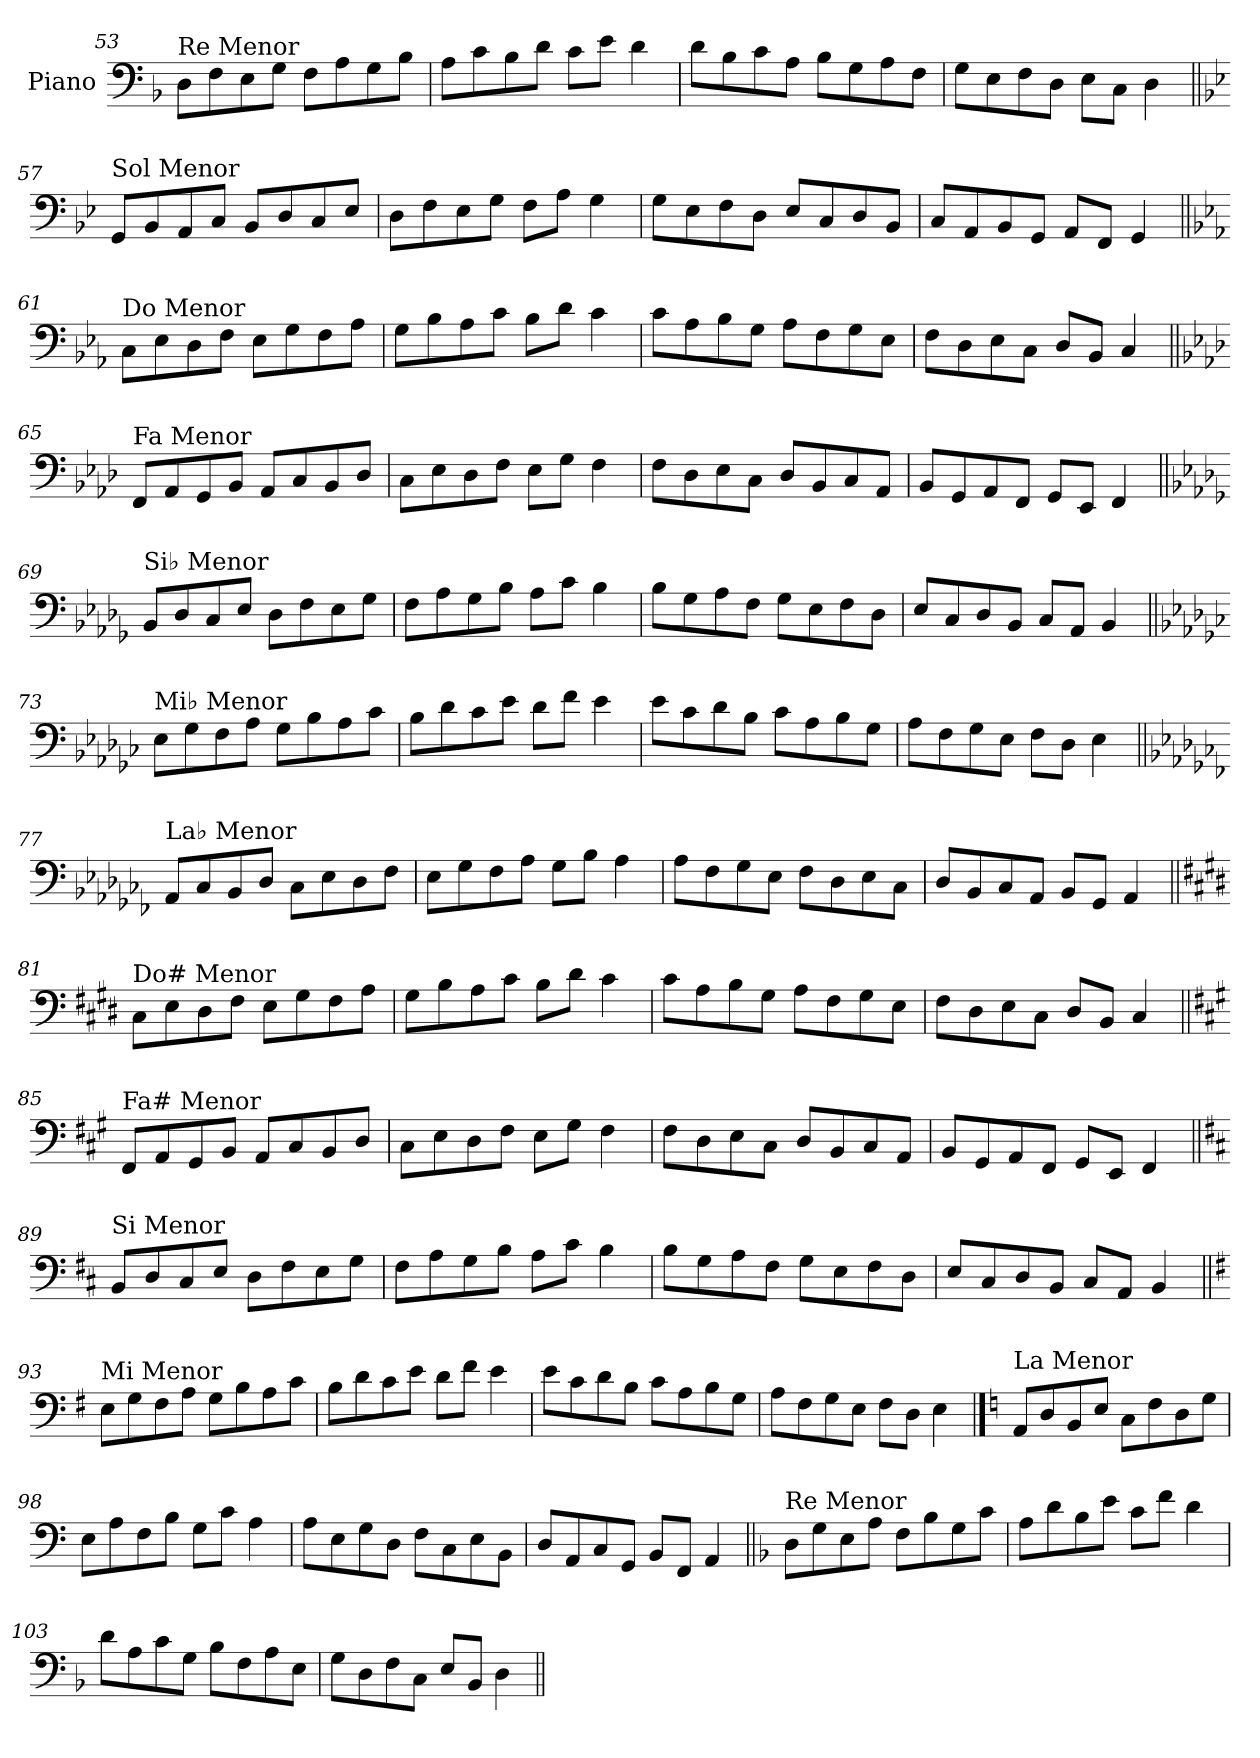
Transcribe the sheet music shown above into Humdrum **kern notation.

**kern
*part1
*staff1
*I"Piano
*I'Pno.
!!LO:LB:g=z
*clefF4
*k[b-]
=53
!LO:TX:a:t=Re Menor
8D\L
8F\
8E\
8G\J
8F\L
8A\
8G\
8B-\J
=54
8A\L
8c\
8B-\
8d\J
8c\L
8e\J
4d\
=55
8d\L
8B-\
8c\
8A\J
8B-\L
8G\
8A\
8F\J
=56
8G\L
8E\
8F\
8D\J
8E\L
8C\J
4D\
!!LO:LB:g=z
=57||
*k[b-e-]
!LO:TX:a:t=Sol Menor
8GG/L
8BB-/
8AA/
8C/J
8BB-/L
8D/
8C/
8E-/J
=58
8D\L
8F\
8E-\
8G\J
8F\L
8A\J
4G\
=59
8G\L
8E-\
8F\
8D\J
8E-/L
8C/
8D/
8BB-/J
=60
8C/L
8AA/
8BB-/
8GG/J
8AA/L
8FF/J
4GG/
!!LO:LB:g=z
=61||
*k[b-e-a-]
!LO:TX:a:t=Do Menor
8C\L
8E-\
8D\
8F\J
8E-\L
8G\
8F\
8A-\J
=62
8G\L
8B-\
8A-\
8c\J
8B-\L
8d\J
4c\
=63
8c\L
8A-\
8B-\
8G\J
8A-\L
8F\
8G\
8E-\J
=64
8F\L
8D\
8E-\
8C\J
8D/L
8BB-/J
4C/
!!LO:LB:g=z
=65||
*k[b-e-a-d-]
!LO:TX:a:t=Fa Menor
8FF/L
8AA-/
8GG/
8BB-/J
8AA-/L
8C/
8BB-/
8D-/J
=66
8C\L
8E-\
8D-\
8F\J
8E-\L
8G\J
4F\
=67
8F\L
8D-\
8E-\
8C\J
8D-/L
8BB-/
8C/
8AA-/J
=68
8BB-/L
8GG/
8AA-/
8FF/J
8GG/L
8EE-/J
4FF/
!!LO:LB:g=z
=69||
*k[b-e-a-d-g-]
!LO:TX:a:t=Si♭ Menor
8BB-/L
8D-/
8C/
8E-/J
8D-\L
8F\
8E-\
8G-\J
=70
8F\L
8A-\
8G-\
8B-\J
8A-\L
8c\J
4B-\
=71
8B-\L
8G-\
8A-\
8F\J
8G-\L
8E-\
8F\
8D-\J
=72
8E-/L
8C/
8D-/
8BB-/J
8C/L
8AA-/J
4BB-/
!!LO:LB:g=z
=73||
*k[b-e-a-d-g-c-]
!LO:TX:a:t=Mi♭ Menor
8E-\L
8G-\
8F\
8A-\J
8G-\L
8B-\
8A-\
8c-\J
=74
8B-\L
8d-\
8c-\
8e-\J
8d-\L
8f\J
4e-\
=75
8e-\L
8c-\
8d-\
8B-\J
8c-\L
8A-\
8B-\
8G-\J
=76
8A-\L
8F\
8G-\
8E-\J
8F\L
8D-\J
4E-\
!!LO:LB:g=z
=77||
*k[b-e-a-d-g-c-f-]
!LO:TX:a:t=La♭ Menor
8AA-/L
8C-/
8BB-/
8D-/J
8C-\L
8E-\
8D-\
8F-\J
=78
8E-\L
8G-\
8F-\
8A-\J
8G-\L
8B-\J
4A-\
=79
8A-\L
8F-\
8G-\
8E-\J
8F-\L
8D-\
8E-\
8C-\J
=80
8D-/L
8BB-/
8C-/
8AA-/J
8BB-/L
8GG-/J
4AA-/
!!LO:LB:g=z
=81||
*k[f#c#g#d#]
!LO:TX:a:t=Do# Menor
8C#\L
8E\
8D#\
8F#\J
8E\L
8G#\
8F#\
8A\J
=82
8G#\L
8B\
8A\
8c#\J
8B\L
8d#\J
4c#\
=83
8c#\L
8A\
8B\
8G#\J
8A\L
8F#\
8G#\
8E\J
=84
8F#\L
8D#\
8E\
8C#\J
8D#/L
8BB/J
4C#/
!!LO:LB:g=z
=85||
*k[f#c#g#]
!LO:TX:a:t=Fa# Menor
8FF#/L
8AA/
8GG#/
8BB/J
8AA/L
8C#/
8BB/
8D/J
=86
8C#\L
8E\
8D\
8F#\J
8E\L
8G#\J
4F#\
=87
8F#\L
8D\
8E\
8C#\J
8D/L
8BB/
8C#/
8AA/J
=88
8BB/L
8GG#/
8AA/
8FF#/J
8GG#/L
8EE/J
4FF#/
!!LO:LB:g=z
=89||
*k[f#c#]
!LO:TX:a:t=Si Menor
8BB/L
8D/
8C#/
8E/J
8D\L
8F#\
8E\
8G\J
=90
8F#\L
8A\
8G\
8B\J
8A\L
8c#\J
4B\
=91
8B\L
8G\
8A\
8F#\J
8G\L
8E\
8F#\
8D\J
=92
8E/L
8C#/
8D/
8BB/J
8C#/L
8AA/J
4BB/
!!LO:LB:g=z
=93||
*k[f#]
!LO:TX:a:t=Mi Menor
8E\L
8G\
8F#\
8A\J
8G\L
8B\
8A\
8c\J
=94
8B\L
8d\
8c\
8e\J
8d\L
8f#\J
4e\
=95
8e\L
8c\
8d\
8B\J
8c\L
8A\
8B\
8G\J
=96
8A\L
8F#\
8G\
8E\J
8F#\L
8D\J
4E\
!!LO:PB:g=z
==97
*k[]
!LO:TX:a:t=La Menor
8AA/L
8D/
8BB/
8E/J
8C\L
8F\
8D\
8G\J
=98
8E\L
8A\
8F\
8B\J
8G\L
8c\J
4A\
=99
8A\L
8E\
8G\
8D\J
8F\L
8C\
8E\
8BB\J
=100
8D/L
8AA/
8C/
8GG/J
8BB/L
8FF/J
4AA/
!!LO:LB:g=z
=101||
*k[b-]
!LO:TX:a:t=Re Menor
8D\L
8G\
8E\
8A\J
8F\L
8B-\
8G\
8c\J
=102
8A\L
8d\
8B-\
8e\J
8c\L
8f\J
4d\
=103
8d\L
8A\
8c\
8G\J
8B-\L
8F\
8A\
8E\J
=104
8G\L
8D\
8F\
8C\J
8E/L
8BB-/J
4D\
=||
*-
